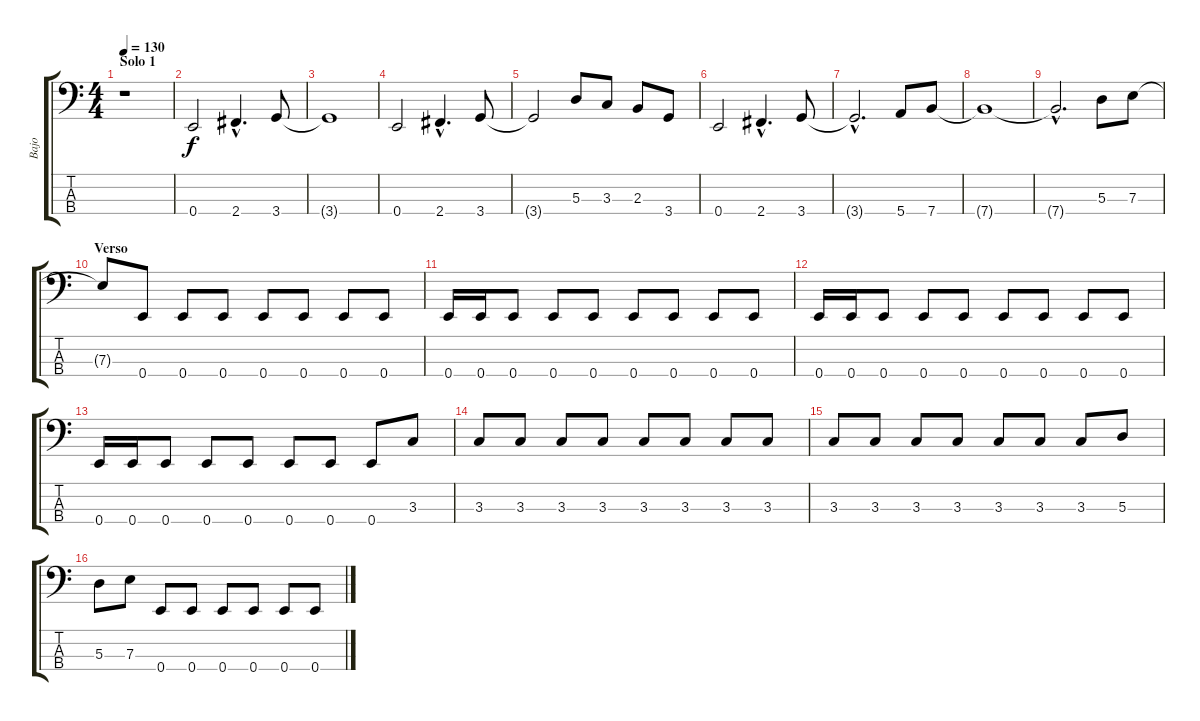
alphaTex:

\track ("Bajo" "Bajo") {instrument electricbassfinger}
\staff {score tabs}
\tuning (G2 D2 A1 E1) {hide}
\ts (4 4)
\section ("" "Solo 1")
\tempo 130
\clef f4
\ks c
r.1{dy f instrument electricbassfinger} |
0.4.2 2.4{hac}.4{d} 3.4.8 |
3.4{t}.1 |
0.4.2 2.4{hac}.4{d} 3.4.8 |
3.4{t}.2 5.3.8 3.3.8 2.3.8 3.4.8 |
0.4.2 2.4{hac}.4{d} 3.4.8 |
3.4{hac t}.2{d} 5.4.8 7.4.8 |
7.4{t}.1 |
7.4{hac t}.2{d} 5.3.8 7.3.8 |
\section ("" "Verso")
7.3{t}.8 0.4.8 0.4.8 0.4.8 0.4.8 0.4.8 0.4.8 0.4.8 |
0.4.16 0.4.16 0.4.8 0.4.8 0.4.8 0.4.8 0.4.8 0.4.8 0.4.8 |
0.4.16 0.4.16 0.4.8 0.4.8 0.4.8 0.4.8 0.4.8 0.4.8 0.4.8 |
0.4.16 0.4.16 0.4.8 0.4.8 0.4.8 0.4.8 0.4.8 0.4.8 3.3.8 |
3.3.8 3.3.8 3.3.8 3.3.8 3.3.8 3.3.8 3.3.8 3.3.8 |
3.3.8 3.3.8 3.3.8 3.3.8 3.3.8 3.3.8 3.3.8 5.3.8 |
5.3.8 7.3.8 0.4.8 0.4.8 0.4.8 0.4.8 0.4.8 0.4.8
